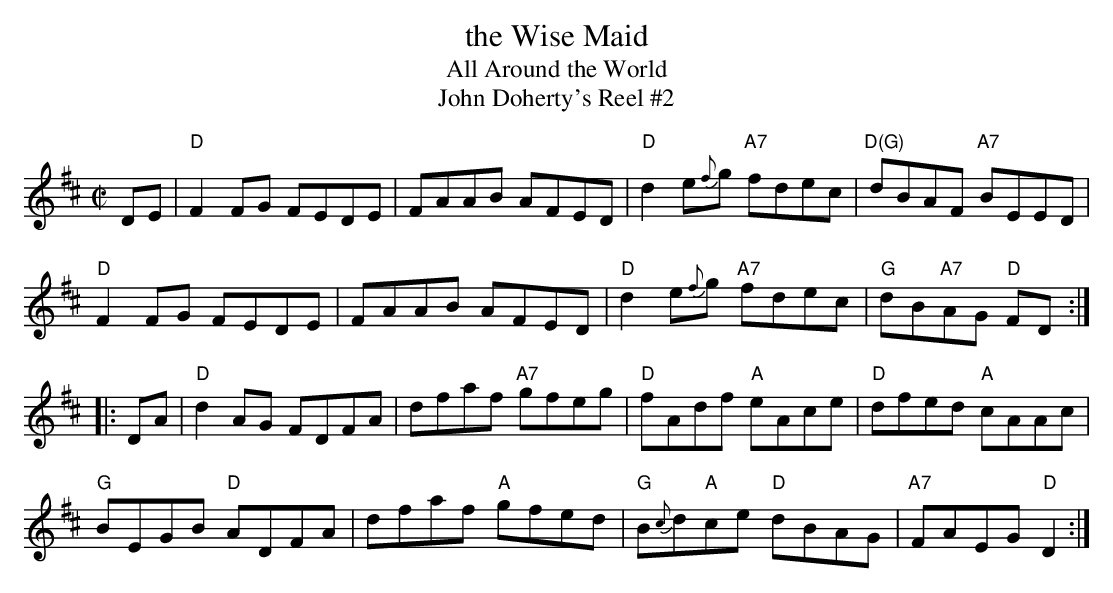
X:1
T: the Wise Maid
T: All Around the World
T: John Doherty's Reel #2
M: C|
L: 1/8
K: D
DE |\
"D"F2FG FEDE | FAAB AFED | "D"d2e{f}g "A7"fdec | "D(G)"dBAF "A7"BEED |
"D"F2FG FEDE | FAAB AFED | "D"d2e{f}g "A7"fdec | "G"dB"A7"AG "D"FD :|
|: DA |\
"D"d2AG FDFA | dfaf "A7"gfeg | "D"fAdf "A"eAce | "D"dfed "A"cAAc |
"G"BEGB "D"ADFA | dfaf "A"gfed | "G"B{c}d"A"ce "D"dBAG | "A7"FAEG "D"D2 :|
